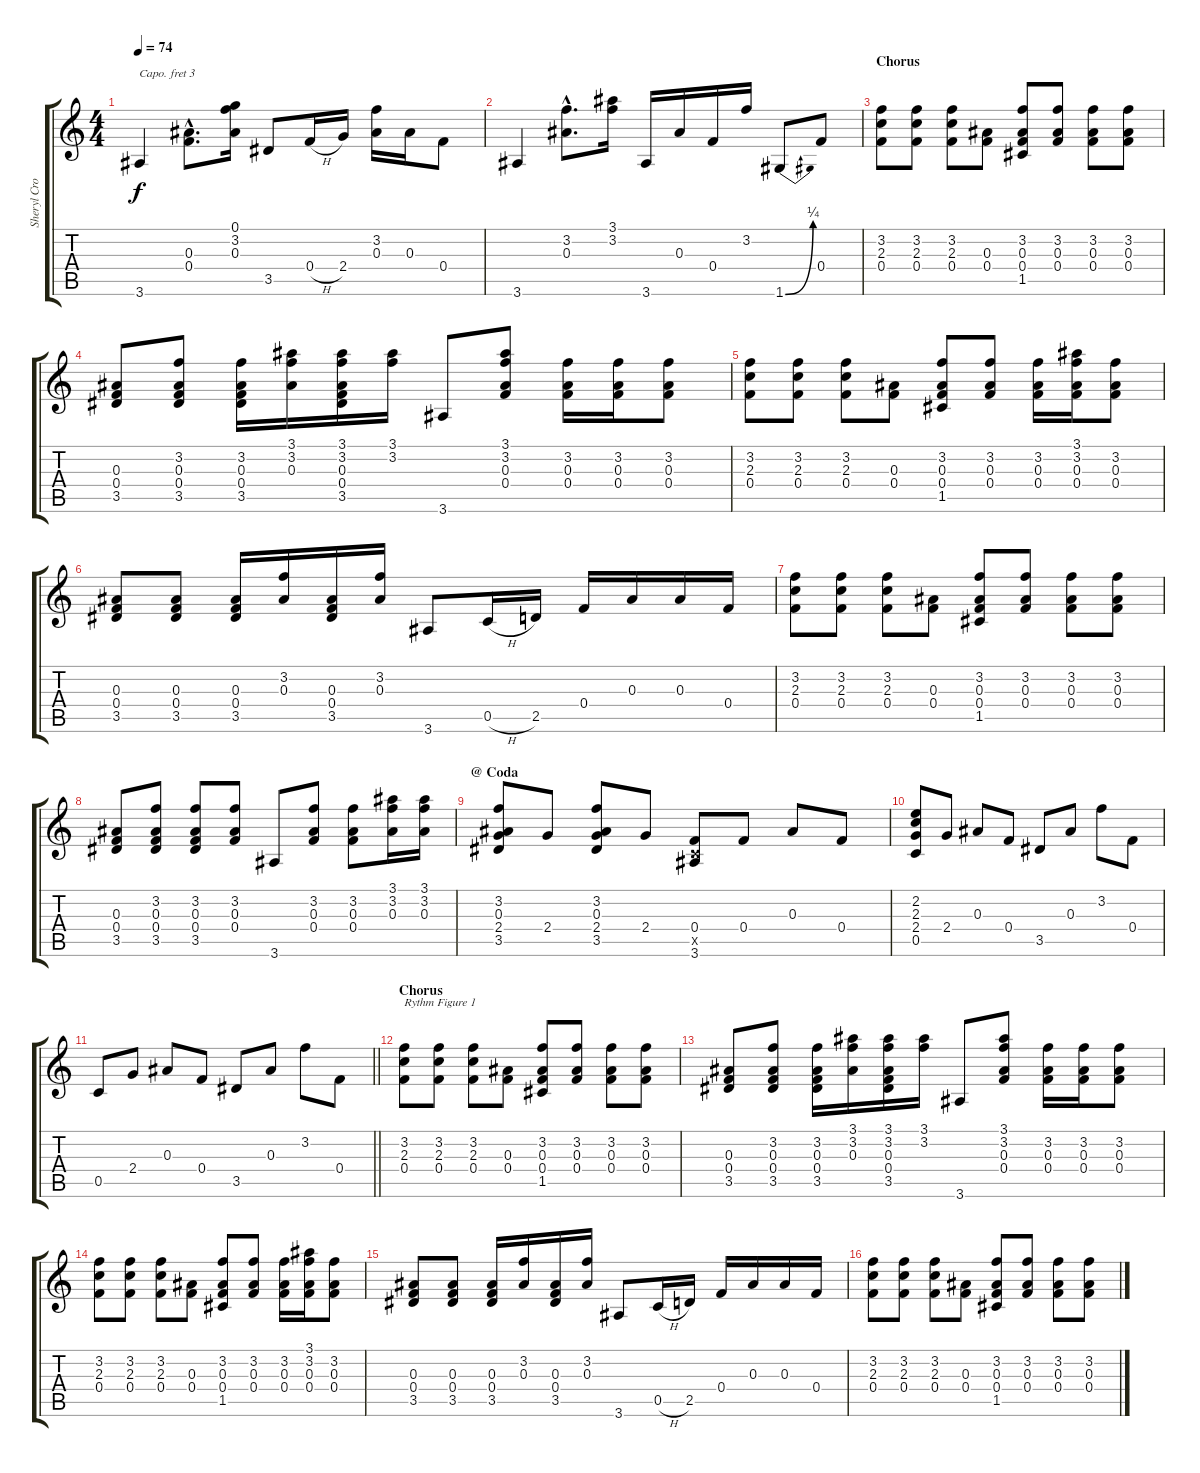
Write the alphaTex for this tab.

\track ("Sheryl Crow Guitar I" "Sheryl Cro") {instrument distortionguitar}
\staff {score tabs}
\capo 3
\tuning (E4 B3 G3 D3 A2 E2) {hide}
\ts (4 4)
\tempo 74
\clef g2
\ks c
3.6.4{dy f} (0.3{hac} 0.4{hac}).8{d} (0.1 3.2 0.3).16 3.5.8 0.4{h}.16 2.4.16 (3.2 0.3).16 0.3.16 0.4.8 |
3.6.4 (3.2{hac} 0.3{hac}).8{d} (3.1 3.2).16 3.6.16 0.3.16 0.4.16 3.2.16 1.6{be (bend 0 0 60 1)}.8 0.4.8 |
\section ("" "Chorus")
(3.2 2.3 0.4).8 (3.2 2.3 0.4).8 (3.2 2.3 0.4).8 (0.3 0.4).8 (3.2 0.3 0.4 1.5).8 (3.2 0.3 0.4).8 (3.2 0.3 0.4).8 (3.2 0.3 0.4).8 |
(0.3 0.4 3.5).8 (3.2 0.3 0.4 3.5).8 (3.2 0.3 0.4 3.5).16 (3.1 3.2 0.3).16 (3.1 3.2 0.3 0.4 3.5).16 (3.1 3.2).16 3.6.8 (3.1 3.2 0.3 0.4).8 (3.2 0.3 0.4).16 (3.2 0.3 0.4).16 (3.2 0.3 0.4).8 |
(3.2 2.3 0.4).8 (3.2 2.3 0.4).8 (3.2 2.3 0.4).8 (0.3 0.4).8 (3.2 0.3 0.4 1.5).8 (3.2 0.3 0.4).8 (3.2 0.3 0.4).16 (3.1 3.2 0.3 0.4).16 (3.2 0.3 0.4).8 |
(0.3 0.4 3.5).8 (0.3 0.4 3.5).8 (0.3 0.4 3.5).16 (3.2 0.3).16 (0.3 0.4 3.5).16 (3.2 0.3).16 3.6.8 0.5{h}.16 2.5.16 0.4.16 0.3.16 0.3.16 0.4.16 |
(3.2 2.3 0.4).8 (3.2 2.3 0.4).8 (3.2 2.3 0.4).8 (0.3 0.4).8 (3.2 0.3 0.4 1.5).8 (3.2 0.3 0.4).8 (3.2 0.3 0.4).8 (3.2 0.3 0.4).8 |
(0.3 0.4 3.5).8 (3.2 0.3 0.4 3.5).8 (3.2 0.3 0.4 3.5).8 (3.2 0.3 0.4).8 3.6.8 (3.2 0.3 0.4).8 (3.2 0.3 0.4).8 (3.1 3.2 0.3).16 (3.1 3.2 0.3).16 |
\section ("" "@ Coda")
(3.2 0.3 2.4 3.5).8 2.4.8 (3.2 0.3 2.4 3.5).8 2.4.8 (0.4 0.5{x} 3.6).8 0.4.8 0.3.8 0.4.8 |
(2.2 2.3 2.4 0.5).8 2.4.8 0.3.8 0.4.8 3.5.8 0.3.8 3.2.8 0.4.8 |
\barLineRight lightlight
0.5.8 2.4.8 0.3.8 0.4.8 3.5.8 0.3.8 3.2.8 0.4.8 |
\section ("" "Chorus")
(3.2 2.3 0.4).8{txt "Rythm Figure 1"} (3.2 2.3 0.4).8 (3.2 2.3 0.4).8 (0.3 0.4).8 (3.2 0.3 0.4 1.5).8 (3.2 0.3 0.4).8 (3.2 0.3 0.4).8 (3.2 0.3 0.4).8 |
(0.3 0.4 3.5).8 (3.2 0.3 0.4 3.5).8 (3.2 0.3 0.4 3.5).16 (3.1 3.2 0.3).16 (3.1 3.2 0.3 0.4 3.5).16 (3.1 3.2).16 3.6.8 (3.1 3.2 0.3 0.4).8 (3.2 0.3 0.4).16 (3.2 0.3 0.4).16 (3.2 0.3 0.4).8 |
(3.2 2.3 0.4).8 (3.2 2.3 0.4).8 (3.2 2.3 0.4).8 (0.3 0.4).8 (3.2 0.3 0.4 1.5).8 (3.2 0.3 0.4).8 (3.2 0.3 0.4).16 (3.1 3.2 0.3 0.4).16 (3.2 0.3 0.4).8 |
(0.3 0.4 3.5).8 (0.3 0.4 3.5).8 (0.3 0.4 3.5).16 (3.2 0.3).16 (0.3 0.4 3.5).16 (3.2 0.3).16 3.6.8 0.5{h}.16 2.5.16 0.4.16 0.3.16 0.3.16 0.4.16 |
(3.2 2.3 0.4).8 (3.2 2.3 0.4).8 (3.2 2.3 0.4).8 (0.3 0.4).8 (3.2 0.3 0.4 1.5).8 (3.2 0.3 0.4).8 (3.2 0.3 0.4).8 (3.2 0.3 0.4).8
